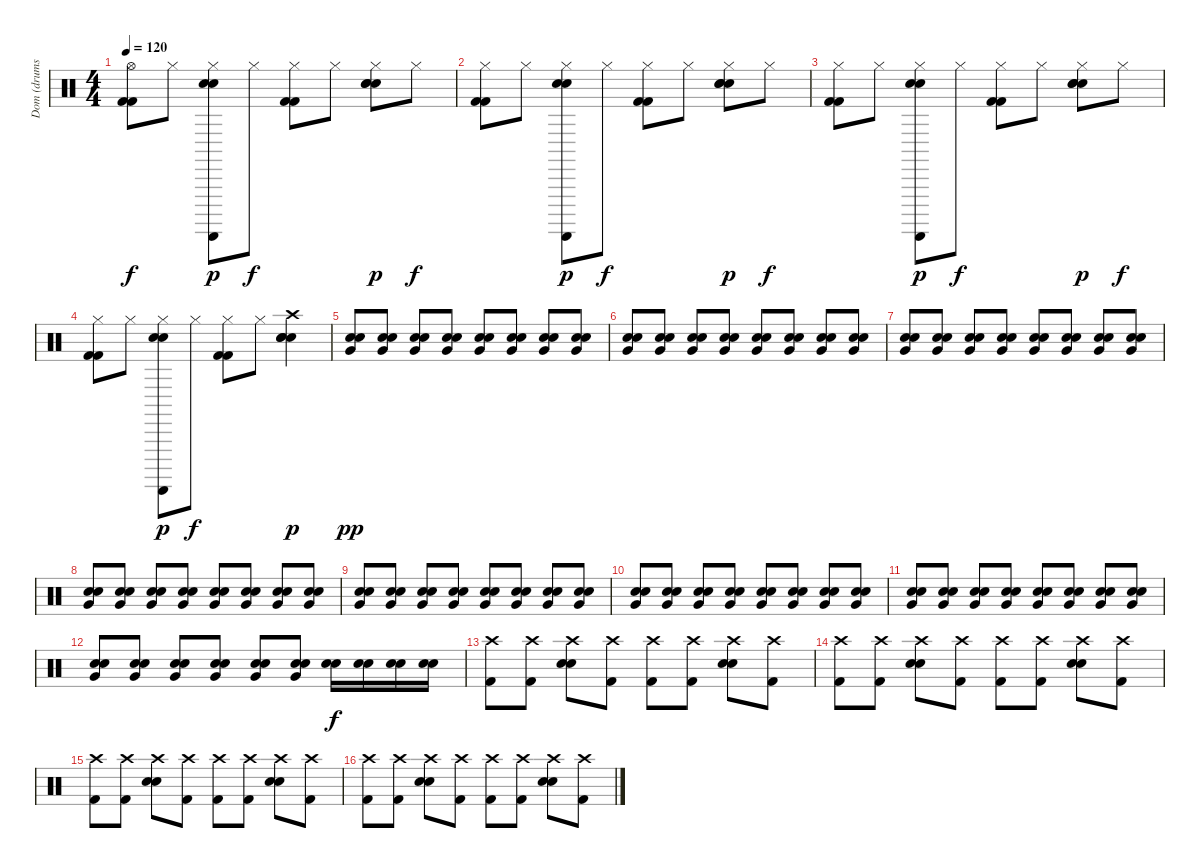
\track ("Dom (drums)" "Dom (drums") {instrument percussion}
\staff {score}
\articulation defaults
\ts (4 4)
\tempo 120
\clef neutral
\ks c
("Hi-Hat (open)" "Kick (hit) 2" "Kick (hit) 2").8{dy f volume 13} "Hi-Hat (closed)".8 ("Hi-Hat (closed)" "Guiro (scrap-return)" "Electric Snare (hit)" "Electric Snare (hit)").8{dy p} "Hi-Hat (closed)".8{dy f} ("Hi-Hat (closed)" "Kick (hit) 2" "Kick (hit) 2").8 "Hi-Hat (closed)".8 ("Hi-Hat (closed)" "Hand Clap (hit)" "Electric Snare (hit)" "Electric Snare (hit)").8{dy p} "Hi-Hat (closed)".8{dy f} |
("Hi-Hat (closed)" "Kick (hit) 2" "Kick (hit) 2").8 "Hi-Hat (closed)".8 ("Hi-Hat (closed)" "Guiro (scrap-return)" "Electric Snare (hit)" "Electric Snare (hit)").8{dy p} "Hi-Hat (closed)".8{dy f} ("Hi-Hat (closed)" "Kick (hit) 2" "Kick (hit) 2").8 "Hi-Hat (closed)".8 ("Hi-Hat (closed)" "Hand Clap (hit)" "Electric Snare (hit)" "Electric Snare (hit)").8{dy p} "Hi-Hat (closed)".8{dy f} |
("Hi-Hat (closed)" "Kick (hit) 2" "Kick (hit) 2").8 "Hi-Hat (closed)".8 ("Hi-Hat (closed)" "Guiro (scrap-return)" "Electric Snare (hit)" "Electric Snare (hit)").8{dy p} "Hi-Hat (closed)".8{dy f} ("Hi-Hat (closed)" "Kick (hit) 2" "Kick (hit) 2").8 "Hi-Hat (closed)".8 ("Hi-Hat (closed)" "Hand Clap (hit)" "Electric Snare (hit)" "Electric Snare (hit)").8{dy p} "Hi-Hat (closed)".8{dy f} |
("Hi-Hat (closed)" "Kick (hit) 2" "Kick (hit) 2").8 "Hi-Hat (closed)".8 ("Hi-Hat (closed)" "Guiro (scrap-return)" "Electric Snare (hit)" "Electric Snare (hit)").8{dy p} "Hi-Hat (closed)".8{dy f} ("Hi-Hat (closed)" "Kick (hit) 2" "Kick (hit) 2").8 "Hi-Hat (closed)".8 ("Crash high (hit)" "Hand Clap (hit)" "Electric Snare (hit)" "Electric Snare (hit)").4{dy p} |
("Snare (hit) 2" "Electric Snare (hit)" "Very Low Tom (hit)").8{dy pp} ("Snare (hit) 2" "Electric Snare (hit)" "Very Low Tom (hit)").8 ("Snare (hit) 2" "Electric Snare (hit)" "Very Low Tom (hit)").8 ("Snare (hit) 2" "Electric Snare (hit)" "Very Low Tom (hit)").8 ("Snare (hit) 2" "Electric Snare (hit)" "Very Low Tom (hit)").8 ("Snare (hit) 2" "Electric Snare (hit)" "Very Low Tom (hit)").8 ("Snare (hit) 2" "Electric Snare (hit)" "Very Low Tom (hit)").8 ("Snare (hit) 2" "Electric Snare (hit)" "Very Low Tom (hit)").8 |
("Snare (hit) 2" "Electric Snare (hit)" "Very Low Tom (hit)").8 ("Snare (hit) 2" "Electric Snare (hit)" "Very Low Tom (hit)").8 ("Snare (hit) 2" "Electric Snare (hit)" "Very Low Tom (hit)").8 ("Snare (hit) 2" "Electric Snare (hit)" "Very Low Tom (hit)").8 ("Snare (hit) 2" "Electric Snare (hit)" "Very Low Tom (hit)").8 ("Snare (hit) 2" "Electric Snare (hit)" "Very Low Tom (hit)").8 ("Snare (hit) 2" "Electric Snare (hit)" "Very Low Tom (hit)").8 ("Snare (hit) 2" "Electric Snare (hit)" "Very Low Tom (hit)").8 |
("Snare (hit) 2" "Electric Snare (hit)" "Very Low Tom (hit)").8 ("Snare (hit) 2" "Electric Snare (hit)" "Very Low Tom (hit)").8 ("Snare (hit) 2" "Electric Snare (hit)" "Very Low Tom (hit)").8 ("Snare (hit) 2" "Electric Snare (hit)" "Very Low Tom (hit)").8 ("Snare (hit) 2" "Electric Snare (hit)" "Very Low Tom (hit)").8 ("Snare (hit) 2" "Electric Snare (hit)" "Very Low Tom (hit)").8 ("Snare (hit) 2" "Electric Snare (hit)" "Very Low Tom (hit)").8 ("Snare (hit) 2" "Electric Snare (hit)" "Very Low Tom (hit)").8 |
("Snare (hit) 2" "Electric Snare (hit)" "Very Low Tom (hit)").8 ("Snare (hit) 2" "Electric Snare (hit)" "Very Low Tom (hit)").8 ("Snare (hit) 2" "Electric Snare (hit)" "Very Low Tom (hit)").8 ("Snare (hit) 2" "Electric Snare (hit)" "Very Low Tom (hit)").8 ("Snare (hit) 2" "Electric Snare (hit)" "Very Low Tom (hit)").8 ("Snare (hit) 2" "Electric Snare (hit)" "Very Low Tom (hit)").8 ("Snare (hit) 2" "Electric Snare (hit)" "Very Low Tom (hit)").8 ("Snare (hit) 2" "Electric Snare (hit)" "Very Low Tom (hit)").8 |
("Snare (hit) 2" "Electric Snare (hit)" "Very Low Tom (hit)").8 ("Snare (hit) 2" "Electric Snare (hit)" "Very Low Tom (hit)").8 ("Snare (hit) 2" "Electric Snare (hit)" "Very Low Tom (hit)").8 ("Snare (hit) 2" "Electric Snare (hit)" "Very Low Tom (hit)").8 ("Snare (hit) 2" "Electric Snare (hit)" "Very Low Tom (hit)").8 ("Snare (hit) 2" "Electric Snare (hit)" "Very Low Tom (hit)").8 ("Snare (hit) 2" "Electric Snare (hit)" "Very Low Tom (hit)").8 ("Snare (hit) 2" "Electric Snare (hit)" "Very Low Tom (hit)").8 |
("Snare (hit) 2" "Electric Snare (hit)" "Very Low Tom (hit)").8 ("Snare (hit) 2" "Electric Snare (hit)" "Very Low Tom (hit)").8 ("Snare (hit) 2" "Electric Snare (hit)" "Very Low Tom (hit)").8 ("Snare (hit) 2" "Electric Snare (hit)" "Very Low Tom (hit)").8 ("Snare (hit) 2" "Electric Snare (hit)" "Very Low Tom (hit)").8 ("Snare (hit) 2" "Electric Snare (hit)" "Very Low Tom (hit)").8 ("Snare (hit) 2" "Electric Snare (hit)" "Very Low Tom (hit)").8 ("Snare (hit) 2" "Electric Snare (hit)" "Very Low Tom (hit)").8 |
("Snare (hit) 2" "Electric Snare (hit)" "Very Low Tom (hit)").8 ("Snare (hit) 2" "Electric Snare (hit)" "Very Low Tom (hit)").8 ("Snare (hit) 2" "Electric Snare (hit)" "Very Low Tom (hit)").8 ("Snare (hit) 2" "Electric Snare (hit)" "Very Low Tom (hit)").8 ("Snare (hit) 2" "Electric Snare (hit)" "Very Low Tom (hit)").8 ("Snare (hit) 2" "Electric Snare (hit)" "Very Low Tom (hit)").8 ("Snare (hit) 2" "Electric Snare (hit)" "Very Low Tom (hit)").8 ("Snare (hit) 2" "Electric Snare (hit)" "Very Low Tom (hit)").8 |
("Snare (hit) 2" "Electric Snare (hit)" "Very Low Tom (hit)").8 ("Snare (hit) 2" "Electric Snare (hit)" "Very Low Tom (hit)").8 ("Snare (hit) 2" "Electric Snare (hit)" "Very Low Tom (hit)").8 ("Snare (hit) 2" "Electric Snare (hit)" "Very Low Tom (hit)").8 ("Snare (hit) 2" "Electric Snare (hit)" "Very Low Tom (hit)").8 ("Snare (hit) 2" "Electric Snare (hit)" "Very Low Tom (hit)").8 ("Snare (hit) 2" "Electric Snare (hit)").16{dy f} ("Snare (hit) 2" "Electric Snare (hit)").16 ("Snare (hit) 2" "Electric Snare (hit)").16 ("Snare (hit) 2" "Electric Snare (hit)").16 |
("Crash high (hit)" "Kick (hit) 2").8 ("Crash high (hit)" "Kick (hit) 2").8 ("Crash high (hit)" "Electric Snare (hit)" "Electric Snare (hit)").8 ("Crash high (hit)" "Kick (hit) 2").8 ("Crash high (hit)" "Kick (hit) 2").8 ("Crash high (hit)" "Kick (hit) 2").8 ("Crash high (hit)" "Electric Snare (hit)" "Electric Snare (hit)").8 ("Crash high (hit)" "Kick (hit) 2").8 |
("Crash high (hit)" "Kick (hit) 2").8 ("Crash high (hit)" "Kick (hit) 2").8 ("Crash high (hit)" "Electric Snare (hit)" "Electric Snare (hit)").8 ("Crash high (hit)" "Kick (hit) 2").8 ("Crash high (hit)" "Kick (hit) 2").8 ("Crash high (hit)" "Kick (hit) 2").8 ("Crash high (hit)" "Electric Snare (hit)" "Electric Snare (hit)").8 ("Crash high (hit)" "Kick (hit) 2").8 |
("Crash high (hit)" "Kick (hit) 2").8 ("Crash high (hit)" "Kick (hit) 2").8 ("Crash high (hit)" "Electric Snare (hit)" "Electric Snare (hit)").8 ("Crash high (hit)" "Kick (hit) 2").8 ("Crash high (hit)" "Kick (hit) 2").8 ("Crash high (hit)" "Kick (hit) 2").8 ("Crash high (hit)" "Electric Snare (hit)" "Electric Snare (hit)").8 ("Crash high (hit)" "Kick (hit) 2").8 |
("Crash high (hit)" "Kick (hit) 2").8 ("Crash high (hit)" "Kick (hit) 2").8 ("Crash high (hit)" "Electric Snare (hit)" "Electric Snare (hit)").8 ("Crash high (hit)" "Kick (hit) 2").8 ("Crash high (hit)" "Kick (hit) 2").8 ("Crash high (hit)" "Kick (hit) 2").8 ("Crash high (hit)" "Electric Snare (hit)" "Electric Snare (hit)").8 ("Crash high (hit)" "Kick (hit) 2").8
